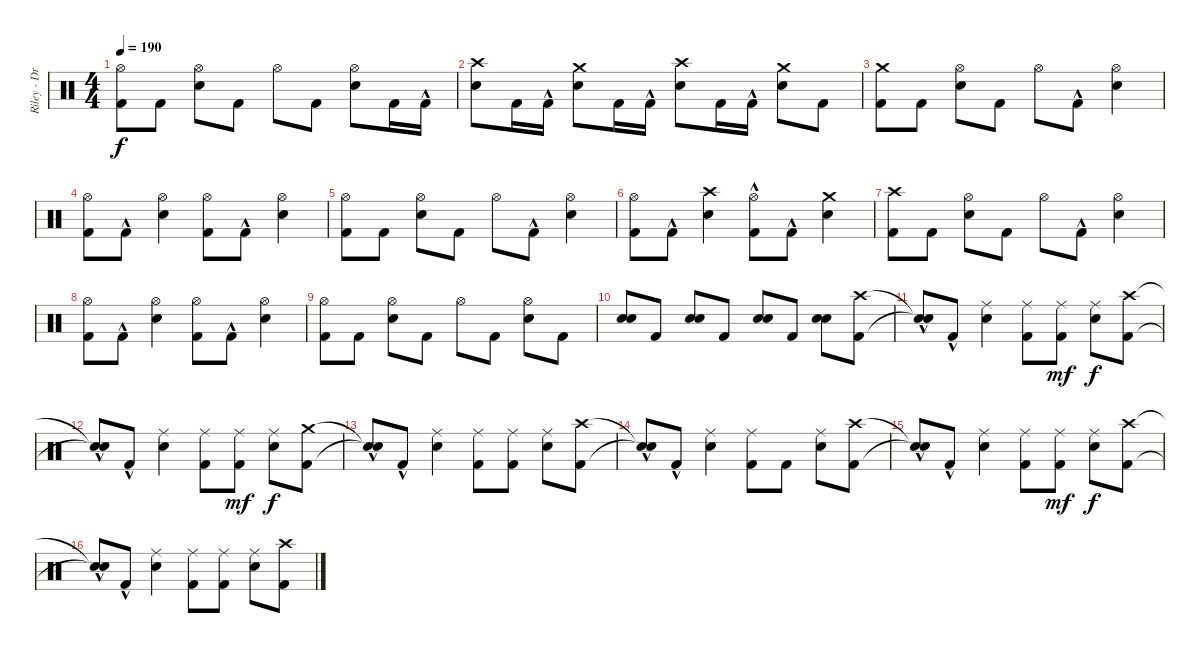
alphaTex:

\track ("Riley - Drums" "Riley - Dr") {instrument percussion}
\staff {score}
\articulation defaults
\ts (4 4)
\tempo 190
\clef neutral
\ks c
("Kick (hit) 2" "Hi-Hat (open)").8{dy f} "Kick (hit) 2".8 ("Electric Snare (hit)" "Hi-Hat (open)").8 "Kick (hit) 2".8 "Hi-Hat (open)".8 "Kick (hit) 2".8 ("Electric Snare (hit)" "Hi-Hat (open)").8 "Kick (hit) 2".16 "Kick (hit) 2"{hac}.16 |
("Electric Snare (hit)" "Crash high (hit)").8 "Kick (hit) 2".16 "Kick (hit) 2"{hac}.16 ("Electric Snare (hit)" "Crash medium (hit)").8 "Kick (hit) 2".16 "Kick (hit) 2"{hac}.16 ("Electric Snare (hit)" "Crash high (hit)").8 "Kick (hit) 2".16 "Kick (hit) 2"{hac}.16 ("Electric Snare (hit)" "Crash medium (hit)").8 "Kick (hit) 2".8 |
("Kick (hit) 2" "Crash medium (hit)").8 "Kick (hit) 2".8 ("Electric Snare (hit)" "Hi-Hat (open)").8 "Kick (hit) 2".8 "Hi-Hat (open)".8 "Kick (hit) 2"{hac}.8 ("Electric Snare (hit)" "Hi-Hat (open)").4 |
("Kick (hit) 2" "Hi-Hat (open)").8 "Kick (hit) 2"{hac}.8 ("Electric Snare (hit)" "Hi-Hat (open)").4 ("Kick (hit) 2" "Hi-Hat (open)").8 "Kick (hit) 2"{hac}.8 ("Electric Snare (hit)" "Hi-Hat (open)").4 |
("Kick (hit) 2" "Hi-Hat (open)").8 "Kick (hit) 2".8 ("Electric Snare (hit)" "Hi-Hat (open)").8 "Kick (hit) 2".8 "Hi-Hat (open)".8 "Kick (hit) 2"{hac}.8 ("Electric Snare (hit)" "Hi-Hat (open)").4 |
("Kick (hit) 2" "Hi-Hat (open)").8 "Kick (hit) 2"{hac}.8 ("Electric Snare (hit)" "Crash high (hit)").4 ("Kick (hit) 2" "Hi-Hat (open)"{hac}).8 "Kick (hit) 2"{hac}.8 ("Electric Snare (hit)" "Crash medium (hit)").4 |
("Kick (hit) 2" "Crash high (hit)").8 "Kick (hit) 2".8 ("Electric Snare (hit)" "Hi-Hat (open)").8 "Kick (hit) 2".8 "Hi-Hat (open)".8 "Kick (hit) 2"{hac}.8 ("Electric Snare (hit)" "Hi-Hat (open)").4 |
("Kick (hit) 2" "Hi-Hat (open)").8 "Kick (hit) 2"{hac}.8 ("Electric Snare (hit)" "Hi-Hat (open)").4 ("Kick (hit) 2" "Hi-Hat (open)").8 "Kick (hit) 2"{hac}.8 ("Electric Snare (hit)" "Hi-Hat (open)").4 |
("Kick (hit) 2" "Hi-Hat (open)").8 "Kick (hit) 2".8 ("Electric Snare (hit)" "Hi-Hat (open)").8 "Kick (hit) 2".8 "Hi-Hat (open)".8 "Kick (hit) 2".8 ("Electric Snare (hit)" "Hi-Hat (open)").8 "Kick (hit) 2".8 |
("Electric Snare (hit)" "Electric Snare (hit)").8 "Kick (hit) 2".8 ("Electric Snare (hit)" "Electric Snare (hit)").8 "Kick (hit) 2".8 ("Electric Snare (hit)" "Electric Snare (hit)").8 "Kick (hit) 2".8 ("Electric Snare (hit)" "Electric Snare (hit)").8 ("Kick (hit) 2" "Crash high (hit)").8 |
("Snare (hit)"{t} "Snare (hit)"{hac t}).8 "Kick (hit) 2"{hac}.8 ("Electric Snare (hit)" "Ride (middle)").4 ("Kick (hit) 2" "Ride (middle)").8 ("Kick (hit) 2" "Ride (middle)").8{dy mf} ("Electric Snare (hit)" "Ride (middle)").8{dy f} ("Kick (hit) 2" "Crash high (hit)").8 |
("Snare (hit)"{t} "Snare (hit)"{hac t}).8 "Kick (hit) 2"{hac}.8 ("Electric Snare (hit)" "Ride (middle)").4 ("Kick (hit) 2" "Ride (middle)").8 ("Kick (hit) 2" "Ride (middle)").8{dy mf} ("Electric Snare (hit)" "Ride (middle)").8{dy f} ("Kick (hit) 2" "Crash medium (hit)").8 |
("Snare (hit)"{t} "Snare (hit)"{hac t}).8 "Kick (hit) 2"{hac}.8 ("Electric Snare (hit)" "Ride (middle)").4 ("Kick (hit) 2" "Ride (middle)").8 ("Kick (hit) 2" "Ride (middle)").8 ("Electric Snare (hit)" "Ride (middle)").8 ("Kick (hit) 2" "Crash high (hit)").8 |
("Snare (hit)"{t} "Snare (hit)"{hac t}).8 "Kick (hit) 2"{hac}.8 ("Electric Snare (hit)" "Ride (middle)").4 ("Kick (hit) 2" "Ride (middle)").8 "Kick (hit) 2".8 ("Electric Snare (hit)" "Ride (middle)").8 ("Kick (hit) 2" "Crash high (hit)").8 |
("Snare (hit)"{t} "Snare (hit)"{hac t}).8 "Kick (hit) 2"{hac}.8 ("Electric Snare (hit)" "Ride (middle)").4 ("Kick (hit) 2" "Ride (middle)").8 ("Kick (hit) 2" "Ride (middle)").8{dy mf} ("Electric Snare (hit)" "Ride (middle)").8{dy f} ("Kick (hit) 2" "Crash high (hit)").8 |
("Snare (hit)"{t} "Snare (hit)"{hac t}).8 "Kick (hit) 2"{hac}.8 ("Electric Snare (hit)" "Ride (middle)").4 ("Kick (hit) 2" "Ride (middle)").8 ("Kick (hit) 2" "Ride (middle)").8 ("Electric Snare (hit)" "Ride (middle)").8 ("Kick (hit) 2" "Crash high (hit)").8
